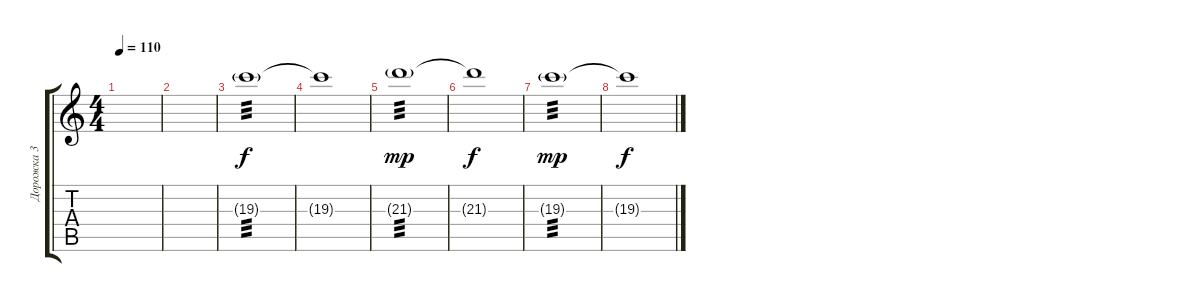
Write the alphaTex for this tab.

\track ("Дорожка 3" "Дорожка 3") {instrument distortionguitar}
\staff {score tabs}
\tuning (D4 A3 F3 C3 G2 C2) {hide}
\ts (4 4)
\tempo 110
\clef g2
\ks c
|
|
19.3{g}.1{tp 3} |
19.3{t}.1{dy f} |
21.3{g}.1{tp 3 dy mp} |
21.3{t}.1{dy f} |
19.3{g}.1{tp 3 dy mp} |
19.3{t}.1{dy f}
